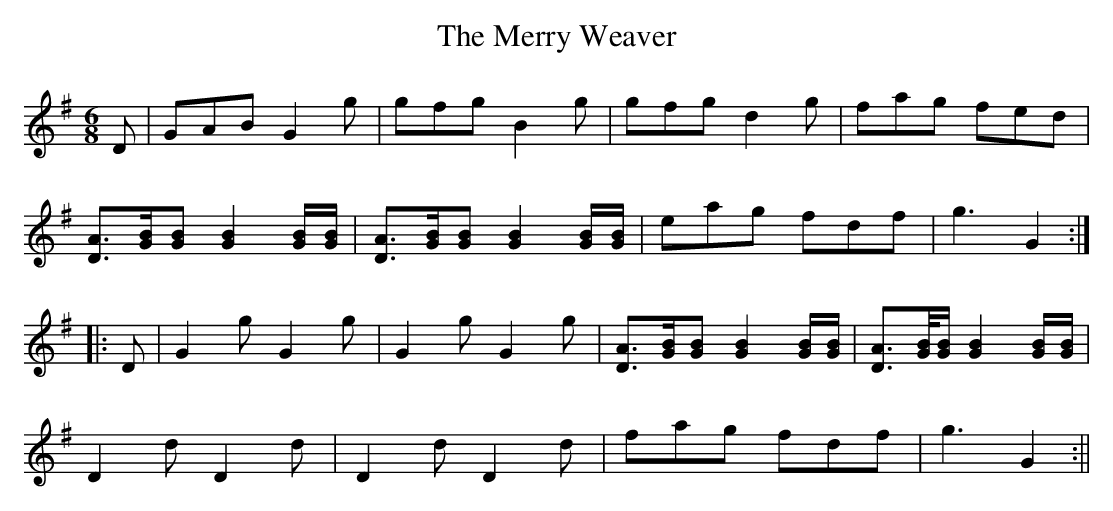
X:1
T:Merry Weaver, The
M:6/8
L:1/8
K:G
D|GAB G2g|gfg B2g|gfg d2g|fag fed|
[DA]>[GB][GB] [G2B2] [G/B/][G/B/]|[DA]>[GB][GB] [G2B2] [G/B/][G/B/]|eag fdf|g3 G2:|
|:D|G2g G2g|G2g G2g|[DA]>[GB][GB] [G2B2] [G/B/][G/B/]|[DA]>[G/B/][G/B/] [G2B2] [G/B/][G/B/]|
D2d D2d|D2d D2d|fag fdf|g3 G2:||
